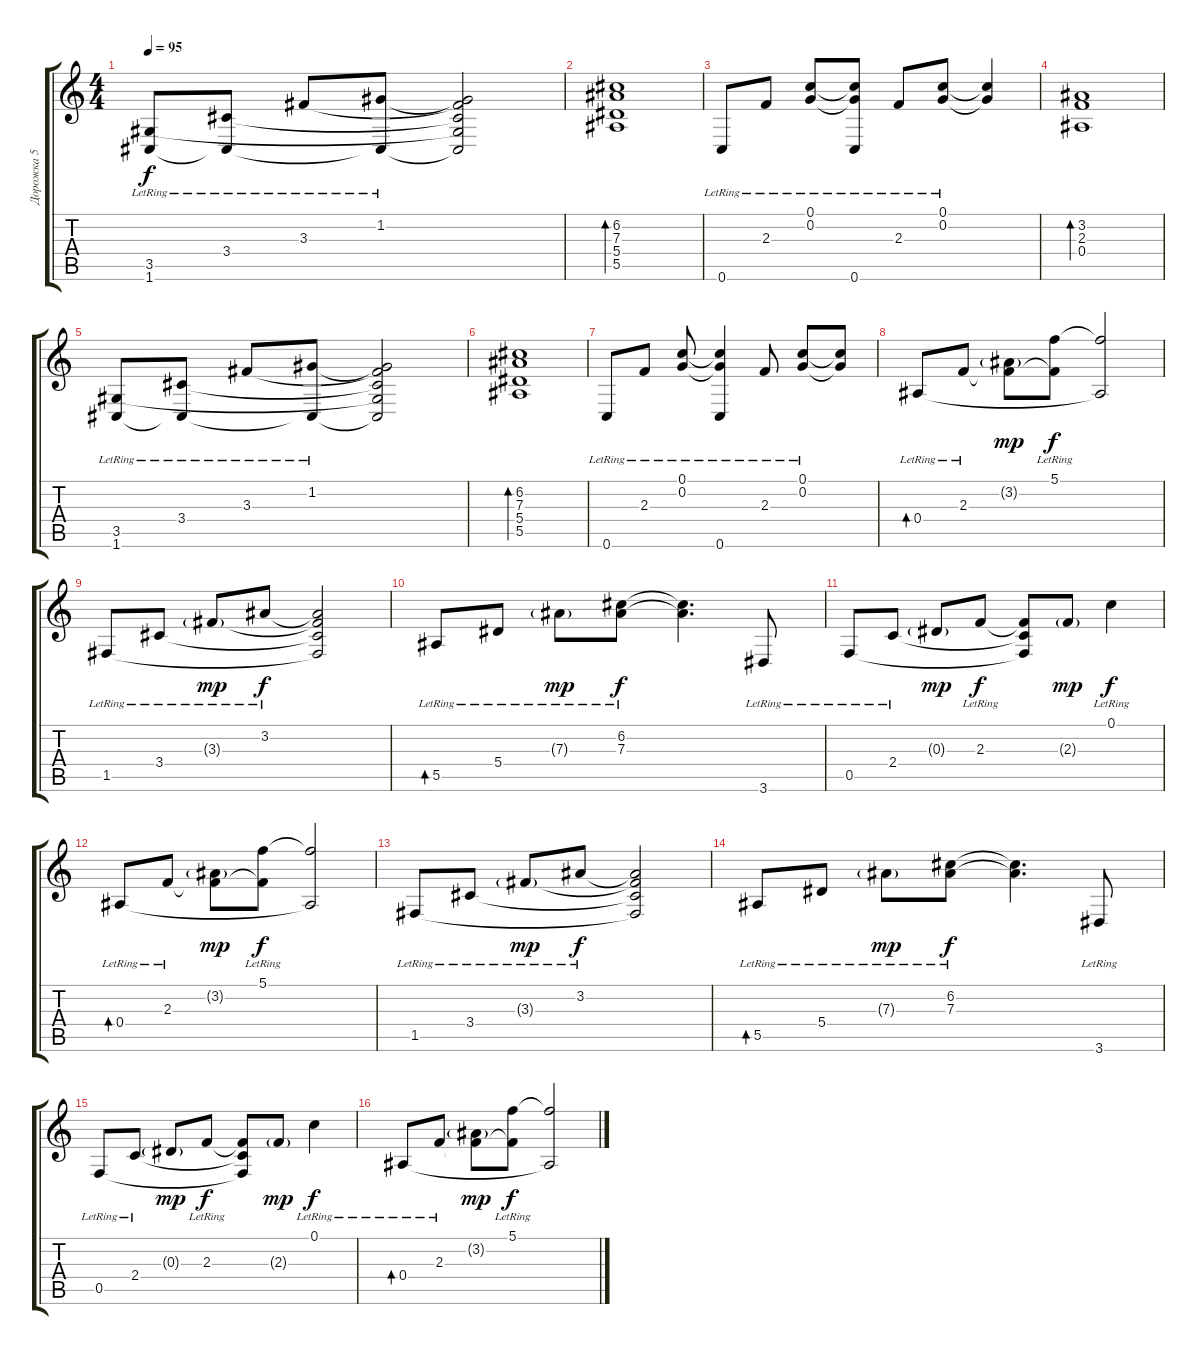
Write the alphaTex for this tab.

\track ("Дорожка 5" "Дорожка 5") {instrument electricguitarclean}
\staff {score tabs}
\tuning (C4 G3 Eb3 Bb2 F2 C2) {hide}
\ts (4 4)
\tempo 95
\clef g2
\ks c
(3.5{lr} 1.6).8{dy f} (3.4{lr} 1.6{t}).8 3.3{lr}.8 (1.2{lr} 1.6{t}).8 (1.2{t} 3.3{t} 3.4{t} 3.5{t} 1.6{t}).2 |
(6.2 7.3 5.4 5.5).1{bd 60} |
0.6{lr}.8 2.3{lr}.8 (0.1{lr} 0.2{lr}).8 (0.1{t} 0.2{t} 0.6{lr}).8 2.3{lr}.8 (0.1{lr} 0.2{lr}).8 (0.1{t} 0.2{t}).4 |
(3.2 2.3 0.4).1{bd 60} |
(3.5{lr} 1.6).8 (3.4{lr} 1.6{t}).8 3.3{lr}.8 (1.2{lr} 1.6{t}).8 (1.2{t} 3.3{t} 3.4{t} 3.5{t} 1.6{t}).2 |
(6.2 7.3 5.4 5.5).1{bd 60} |
0.6{lr}.8 2.3{lr}.8 (0.1{lr} 0.2{lr}).8 (0.1{t} 0.2{t} 0.6{lr}).4 2.3{lr}.8 (0.1{lr} 0.2{lr}).8 (0.1{t} 0.2{t}).8 |
0.4{lr}.8{bd 60} 2.3{lr}.8 (3.2{g} 2.3{t}).8{dy mp} (5.1{lr} 2.3{t}).8{dy f} (5.1{t} 0.4{t}).2 |
1.5{lr}.8 3.4{lr}.8 3.3{g lr}.8{dy mp} 3.2{lr}.8{dy f} (3.2{t} 3.3{t} 3.4{t} 1.5{t}).2 |
5.5{lr}.8{bd 60} 5.4{lr}.8 7.3{g lr}.8{dy mp} (6.2{lr} 7.3{lr}).8{dy f} (6.2{t} 7.3{t}).4{d} 3.6{lr}.8 |
0.5{lr}.8 2.4{lr}.8 0.3{g}.8{dy mp} 2.3{lr}.8{dy f} (2.3{t} 2.4{t} 0.5{t}).8 2.3{g}.8{dy mp} 0.1{lr}.4{dy f} |
0.4{lr}.8{bd 60} 2.3{lr}.8 (3.2{g} 2.3{t}).8{dy mp} (5.1{lr} 2.3{t}).8{dy f} (5.1{t} 0.4{t}).2 |
1.5{lr}.8 3.4{lr}.8 3.3{g lr}.8{dy mp} 3.2{lr}.8{dy f} (3.2{t} 3.3{t} 3.4{t} 1.5{t}).2 |
5.5{lr}.8{bd 60} 5.4{lr}.8 7.3{g lr}.8{dy mp} (6.2{lr} 7.3{lr}).8{dy f} (6.2{t} 7.3{t}).4{d} 3.6{lr}.8 |
0.5{lr}.8 2.4{lr}.8 0.3{g}.8{dy mp} 2.3{lr}.8{dy f} (2.3{t} 2.4{t} 0.5{t}).8 2.3{g}.8{dy mp} 0.1{lr}.4{dy f} |
0.4{lr}.8{bd 60} 2.3{lr}.8 (3.2{g} 2.3{t}).8{dy mp} (5.1{lr} 2.3{t}).8{dy f} (5.1{t} 0.4{t}).2
